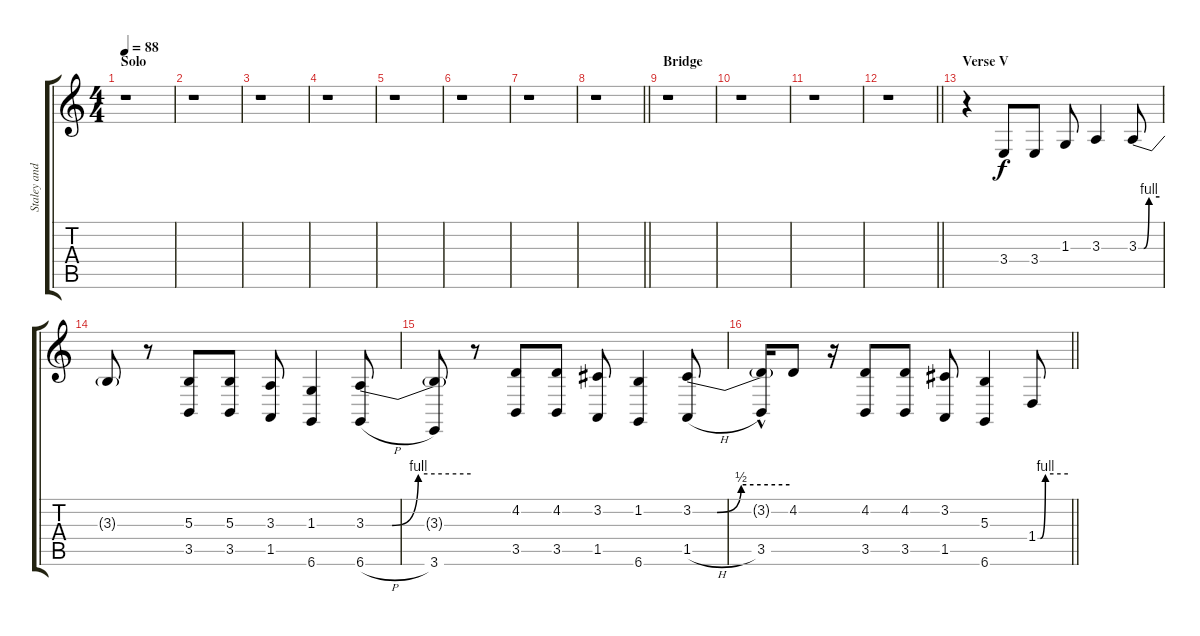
\track ("Staley and Cantrell" "Staley and") {instrument lead2sawtooth}
\staff {score tabs}
\tuning (Eb4 Bb3 Gb3 Db3 Ab2 Db2) {hide}
\ts (4 4)
\section ("" "Solo")
\tempo 88
\clef g2
\ks c
r.1{dy f} |
r.1 |
r.1 |
r.1 |
r.1 |
r.1 |
r.1 |
\barLineRight lightlight
r.1 |
\section ("" "Bridge")
r.1 |
r.1 |
r.1 |
\barLineRight lightlight
r.1 |
\section ("" "Verse V")
r.4 3.4.8 3.4.8 1.3.8 3.3.4 3.3{be (custom 0 0 15 0 30 4 60 4)}.8 |
3.3{t}.8 r.8 (5.3 3.5).8 (5.3 3.5).8 (3.3 1.5).8 (1.3 6.6).4 (3.3{be (custom 0 0 15 0 30 4 60 4)} 6.6{h}).8 |
(3.3{t} 3.6).8 r.8 (4.2 3.5).8 (4.2 3.5).8 (3.2 1.5).8 (1.2 6.6).4 (3.2{be (custom 0 0 15 0 30 2 60 2)} 1.5{h}).8 |
\barLineRight lightlight
(3.2{t} 3.5{hac}).16 4.2.8 r.16 (4.2 3.5).8 (4.2 3.5).8 (3.2 1.5).8 (5.3 6.6).4 1.4{be (custom 0 0 5 0 15 4 60 4)}.8
